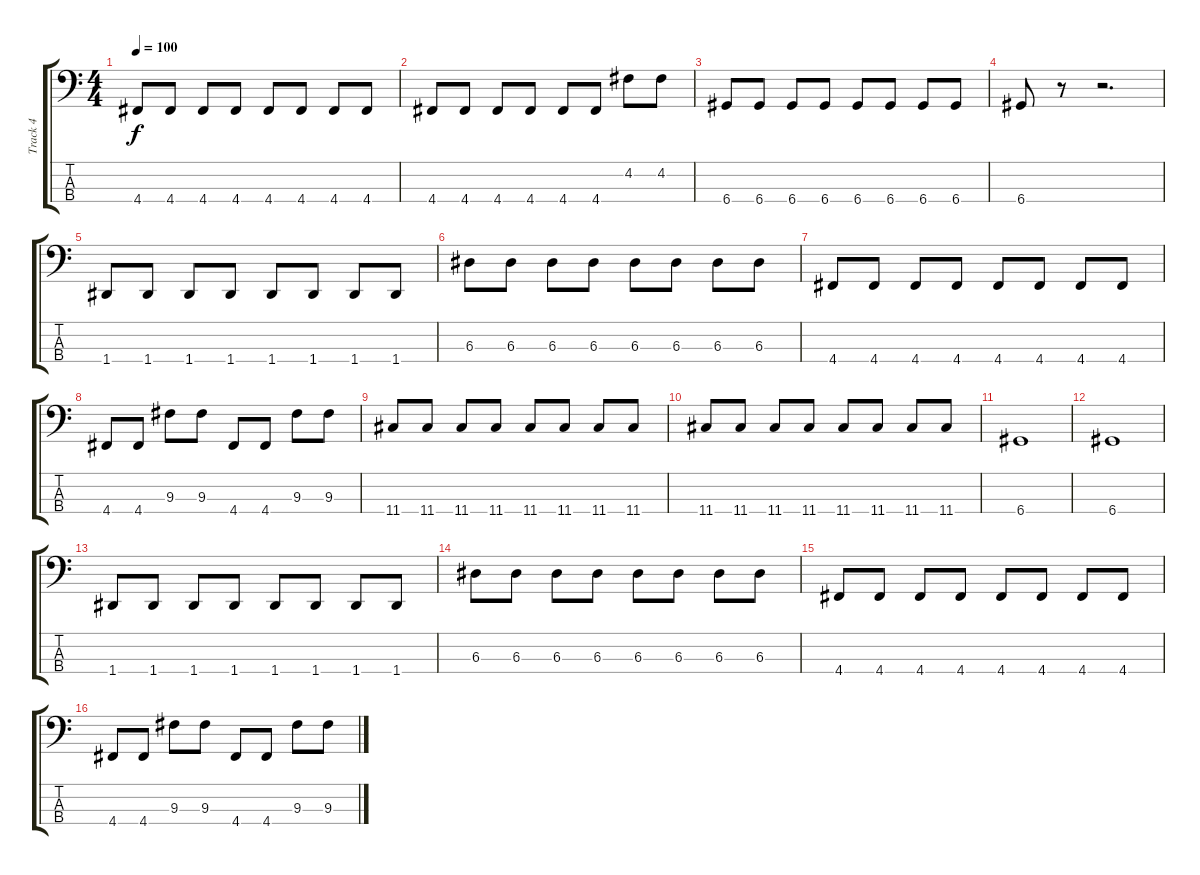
\track ("Track 4" "Track 4") {instrument electricbassfinger}
\staff {score tabs}
\tuning (G2 D2 A1 D1) {hide}
\ts (4 4)
\tempo 100
\clef f4
\ks c
4.4.8{dy f} 4.4.8 4.4.8 4.4.8 4.4.8 4.4.8 4.4.8 4.4.8 |
4.4.8 4.4.8 4.4.8 4.4.8 4.4.8 4.4.8 4.2.8 4.2.8 |
6.4.8 6.4.8 6.4.8 6.4.8 6.4.8 6.4.8 6.4.8 6.4.8 |
6.4.8 r.8 r.2{d} |
1.4.8 1.4.8 1.4.8 1.4.8 1.4.8 1.4.8 1.4.8 1.4.8 |
6.3.8 6.3.8 6.3.8 6.3.8 6.3.8 6.3.8 6.3.8 6.3.8 |
4.4.8 4.4.8 4.4.8 4.4.8 4.4.8 4.4.8 4.4.8 4.4.8 |
4.4.8 4.4.8 9.3.8 9.3.8 4.4.8 4.4.8 9.3.8 9.3.8 |
11.4.8 11.4.8 11.4.8 11.4.8 11.4.8 11.4.8 11.4.8 11.4.8 |
11.4.8 11.4.8 11.4.8 11.4.8 11.4.8 11.4.8 11.4.8 11.4.8 |
6.4.1 |
6.4.1 |
1.4.8 1.4.8 1.4.8 1.4.8 1.4.8 1.4.8 1.4.8 1.4.8 |
6.3.8 6.3.8 6.3.8 6.3.8 6.3.8 6.3.8 6.3.8 6.3.8 |
4.4.8 4.4.8 4.4.8 4.4.8 4.4.8 4.4.8 4.4.8 4.4.8 |
4.4.8 4.4.8 9.3.8 9.3.8 4.4.8 4.4.8 9.3.8 9.3.8
